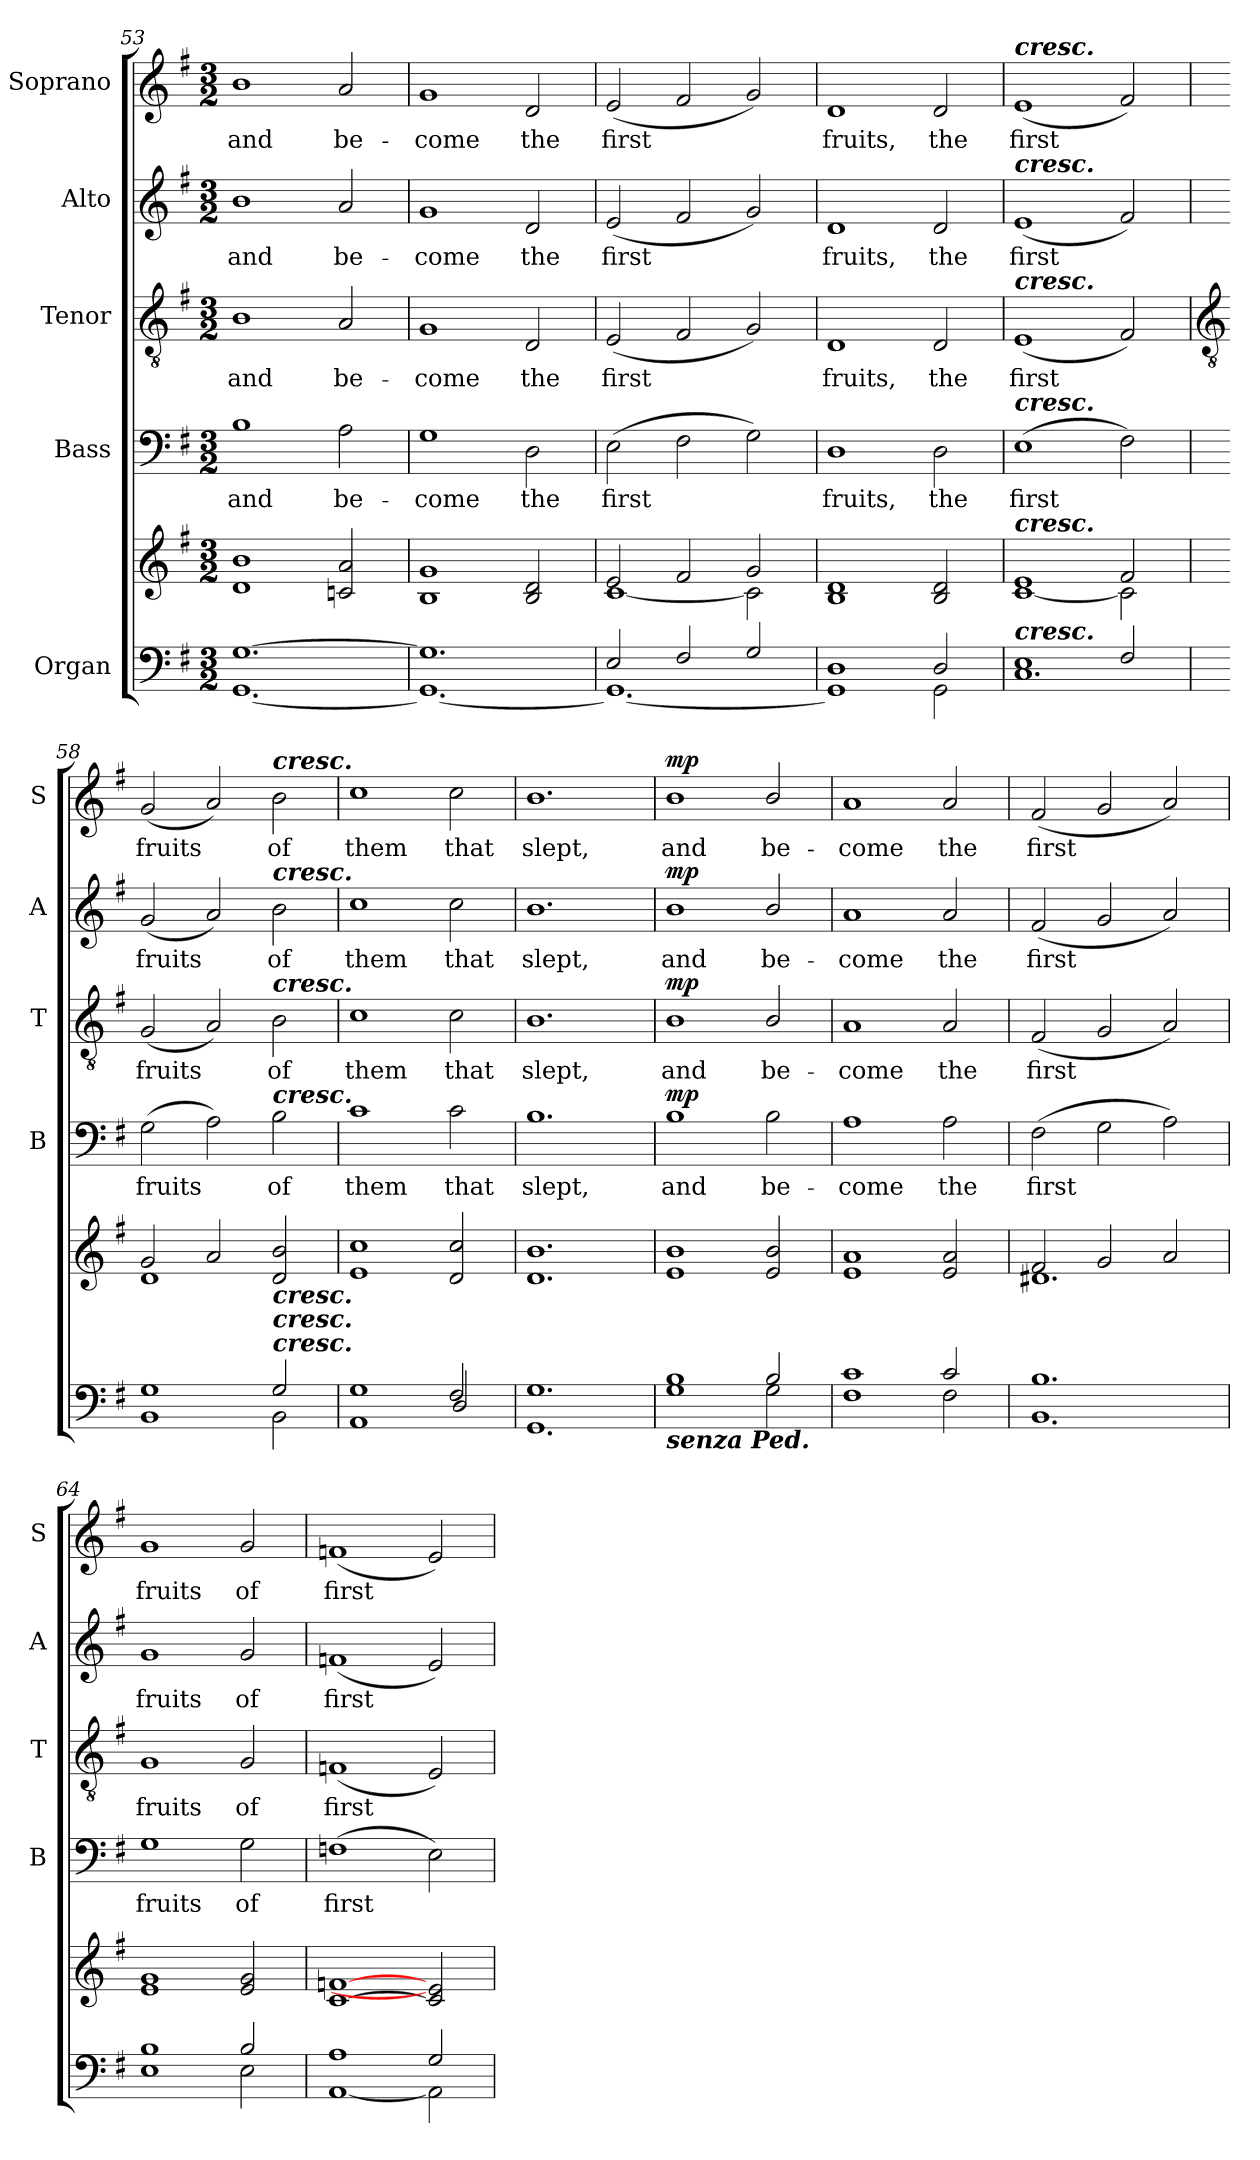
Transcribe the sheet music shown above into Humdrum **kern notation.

**kern	**kern	**dynam	**kern	**text	**dynam	**kern	**text	**dynam	**kern	**text	**dynam	**kern	**text	**dynam
*part5	*part5	*part5	*part4	*part4	*part4	*part3	*part3	*part3	*part2	*part2	*part2	*part1	*part1	*part1
*staff6	*staff5	*staff5/6	*staff4	*staff4	*staff4	*staff3	*staff3	*staff3	*staff2	*staff2	*staff2	*staff1	*staff1	*staff1
*I"Organ	*	*	*I"Bass	*	*	*I"Tenor	*	*	*I"Alto	*	*	*I"Soprano	*	*
*	*	*	*I'B	*	*	*I'T	*	*	*I'A	*	*	*I'S	*	*
*clefF4	*clefG2	*	*clefF4	*	*	*clefGv2	*	*	*clefG2	*	*	*clefG2	*	*
*k[f#]	*k[f#]	*	*k[f#]	*	*	*k[f#]	*	*	*k[f#]	*	*	*k[f#]	*	*
*G:	*G:	*	*G:	*	*	*G:	*	*	*G:	*	*	*G:	*	*
*M3/2	*M3/2	*	*M3/2	*	*	*M3/2	*	*	*M3/2	*	*	*M3/2	*	*
=53	=53	=53	=53	=53	=53	=53	=53	=53	=53	=53	=53	=53	=53	=53
*^	*^	*	*	*	*	*	*	*	*	*	*	*	*	*
!	!	!	!LO:N:vis=1	!	!	!LO:LY:b	!	!	!LO:LY:b	!	!	!LO:LY:b	!	!	!LO:LY:b	!
[1.G/	[1.GG\	1d/ 1b/	1.ryy	.	1B	and	.	1B	and	.	1b	and	.	1b	and	.
!	!	!	!	!	!	!LO:LY:b	!	!	!LO:LY:b	!	!	!LO:LY:b	!	!	!LO:LY:b	!
.	.	2cn/ 2a/	.	.	2A	be-	.	2A	be-	.	2a	be-	.	2a	be-	.
=54	=54	=54	=54	=54	=54	=54	=54	=54	=54	=54	=54	=54	=54	=54	=54	=54
!	!	!	!LO:N:vis=1	!	!	!LO:LY:b	!	!	!LO:LY:b	!	!	!LO:LY:b	!	!	!LO:LY:b	!
1.G/]	1.GG\_	1B/ 1g/	1.ryy	.	1G	-come	.	1G	-come	.	1g	-come	.	1g	-come	.
!	!	!	!	!	!	!LO:LY:b	!	!	!LO:LY:b	!	!	!LO:LY:b	!	!	!LO:LY:b	!
.	.	2B/ 2d/	.	.	2D	the	.	2D	the	.	2d	the	.	2d	the	.
=55	=55	=55	=55	=55	=55	=55	=55	=55	=55	=55	=55	=55	=55	=55	=55	=55
!	!	!	!	!	!	!LO:LY:b	!	!	!LO:LY:b	!	!	!LO:LY:b	!	!	!LO:LY:b	!
2E/	1.GG\_	2e/	[1c\	.	(>2E	first	.	(<2E	first	.	(<2e	first	.	(<2e	first	.
2F#/	.	2f#/	.	.	2F#	.	.	2F#	.	.	2f#	.	.	2f#	.	.
2G/	.	2g/	2c\]	.	2G)	.	.	2G)	.	.	2g)	.	.	2g)	.	.
=56	=56	=56	=56	=56	=56	=56	=56	=56	=56	=56	=56	=56	=56	=56	=56	=56
!	!	!	!LO:N:vis=1	!	!	!LO:LY:b	!	!	!LO:LY:b	!	!	!LO:LY:b	!	!	!LO:LY:b	!
1D/	1GG\]	1B/ 1d/	1.ryy	.	1D	fruits,	.	1D	fruits,	.	1d	fruits,	.	1d	fruits,	.
!	!	!	!	!	!	!LO:LY:b	!	!	!LO:LY:b	!	!	!LO:LY:b	!	!	!LO:LY:b	!
2D/	2GG\	2B/ 2d/	.	.	2D	the	.	2D	the	.	2d	the	.	2d	the	.
=57	=57	=57	=57	=57	=57	=57	=57	=57	=57	=57	=57	=57	=57	=57	=57	=57
!	!	!	!	!	!	!	!	!	!	!	!	!	!	!LO:TX:a:Bi:t=cresc.	!	!
!	!	!	!	!	!	!	!	!	!	!	!LO:TX:a:Bi:t=cresc.	!	!	!	!	!
!	!	!	!	!	!	!	!	!LO:TX:a:Bi:t=cresc.	!	!	!	!	!	!	!	!
!	!	!	!	!	!LO:TX:a:Bi:t=cresc.	!	!	!	!	!	!	!	!	!	!	!
!	!	!LO:TX:a:Bi:t=cresc.	!	!	!	!	!	!	!	!	!	!	!	!	!	!
!LO:TX:a:Bi:t=cresc.	!	!	!	!	!	!	!	!	!	!	!	!	!	!	!	!
!	!	!	!	!	!	!LO:LY:b	!	!	!LO:LY:b	!	!	!LO:LY:b	!	!	!LO:LY:b	!
1E/	1.C\	1e/	[1c\	.	(>1E	first	.	(<1E	first	.	(<1e	first	.	(<1e	first	.
2F#/	.	2f#/	2c\]	.	2F#)	.	.	2F#)	.	.	2f#)	.	.	2f#)	.	.
!!LO:LB:g=z
=58	=58	=58	=58	=58	=58	=58	=58	=58	=58	=58	=58	=58	=58	=58	=58	=58
*	*	*	*	*	*	*	*	*clefGv2	*	*	*	*	*	*	*	*
!	!	!	!	!	!	!LO:LY:b	!	!	!LO:LY:b	!	!	!LO:LY:b	!	!	!LO:LY:b	!
1G/	1BB\	2g/	1d\	.	(>2G	fruits	.	(<2G	fruits	.	(<2g	fruits	.	(<2g	fruits	.
.	.	2a/	.	.	2A)	.	.	2A)	.	.	2a)	.	.	2a)	.	.
!	!	!	!	!	!	!	!	!	!	!	!	!	!	!LO:TX:a:Bi:t=cresc.	!	!
!	!	!	!	!	!	!	!	!	!	!	!LO:TX:a:Bi:t=cresc.	!	!	!	!	!
!	!	!	!	!	!	!	!	!LO:TX:a:Bi:t=cresc.	!	!	!	!	!	!	!	!
!	!	!	!	!	!LO:TX:a:Bi:t=cresc.	!	!	!	!	!	!	!	!	!	!	!
!	!	!LO:TX:b:Bi:t=cresc.	!	!	!	!	!	!	!	!	!	!	!	!	!	!
!LO:TX:a:Bi:t=cresc.	!	!	!	!	!	!	!	!	!	!	!	!	!	!	!	!
!LO:TX:a:Bi:t=cresc.	!	!	!	!	!	!	!	!	!	!	!	!	!	!	!	!
!	!	!	!	!	!	!LO:LY:b	!	!	!LO:LY:b	!	!	!LO:LY:b	!	!	!LO:LY:b	!
2G/	2BB\	2d/ 2b/	2ryy	.	2B	of	.	2B	of	.	2b	of	.	2b	of	.
=59	=59	=59	=59	=59	=59	=59	=59	=59	=59	=59	=59	=59	=59	=59	=59	=59
!	!	!	!LO:N:vis=1	!	!	!LO:LY:b	!	!	!LO:LY:b	!	!	!LO:LY:b	!	!	!LO:LY:b	!
1G/	1AA\	1e/ 1cc/	1.ryy	.	1c	them	.	1c	them	.	1cc	them	.	1cc	them	.
!	!	!	!	!	!	!LO:LY:b	!	!	!LO:LY:b	!	!	!LO:LY:b	!	!	!LO:LY:b	!
2F#/	2D/	2d/ 2cc/	.	.	2c	that	.	2c	that	.	2cc	that	.	2cc	that	.
=60	=60	=60	=60	=60	=60	=60	=60	=60	=60	=60	=60	=60	=60	=60	=60	=60
!	!	!	!LO:N:vis=1	!	!	!LO:LY:b	!	!	!LO:LY:b	!	!	!LO:LY:b	!	!	!LO:LY:b	!
1.G/	1.GG\	1.d/ 1.b/	1.ryy	.	1.B	slept,	.	1.B	slept,	.	1.b	slept,	.	1.b	slept,	.
=61	=61	=61	=61	=61	=61	=61	=61	=61	=61	=61	=61	=61	=61	=61	=61	=61
!LO:TX:b:Bi:t=senza Ped.	!	!	!	!	!	!	!	!	!	!	!	!	!	!	!	!
!	!	!	!LO:N:vis=1	!LO:DY:b=2	!	!LO:LY:b	!	!	!LO:LY:b	!	!	!LO:LY:b	!	!	!LO:LY:b	!
!	!	!	!	!LO:DY:n=1:b=2	!	!	!	!	!	!	!	!	!	!	!	!
!	!	!	!	!LO:DY:n=2:b	!	!	!LO:DY:b	!	!	!LO:DY:b	!	!	!LO:DY:b	!	!	!LO:DY:b
1B/	1G\	1e/ 1b/	1.ryy	mp mp mp	1B	and	mp	1B	and	mp	1b	and	mp	1b	and	mp
!	!	!	!	!	!	!LO:LY:b	!	!	!LO:LY:b	!	!	!LO:LY:b	!	!	!LO:LY:b	!
2B/	2G\	2e/ 2b/	.	.	2B\	be-	.	2B/	be-	.	2b/	be-	.	2b/	be-	.
=62	=62	=62	=62	=62	=62	=62	=62	=62	=62	=62	=62	=62	=62	=62	=62	=62
!	!	!	!LO:N:vis=1	!	!	!LO:LY:b	!	!	!LO:LY:b	!	!	!LO:LY:b	!	!	!LO:LY:b	!
1c/	1F#\	1e/ 1a/	1.ryy	.	1A	-come	.	1A	-come	.	1a	-come	.	1a	-come	.
!	!	!	!	!	!	!LO:LY:b	!	!	!LO:LY:b	!	!	!LO:LY:b	!	!	!LO:LY:b	!
2c/	2F#\	2e/ 2a/	.	.	2A	the	.	2A	the	.	2a	the	.	2a	the	.
=63	=63	=63	=63	=63	=63	=63	=63	=63	=63	=63	=63	=63	=63	=63	=63	=63
!	!	!	!	!	!	!LO:LY:b	!	!	!LO:LY:b	!	!	!LO:LY:b	!	!	!LO:LY:b	!
1.B/	1.BB\	2f#/	1.d#X\	.	(>2F#	first	.	(<2F#	first	.	(<2f#	first	.	(<2f#	first	.
.	.	2g/	.	.	2G	.	.	2G	.	.	2g	.	.	2g	.	.
.	.	2a/	.	.	2A)	.	.	2A)	.	.	2a)	.	.	2a)	.	.
=64	=64	=64	=64	=64	=64	=64	=64	=64	=64	=64	=64	=64	=64	=64	=64	=64
!	!	!	!LO:N:vis=1	!	!	!LO:LY:b	!	!	!LO:LY:b	!	!	!LO:LY:b	!	!	!LO:LY:b	!
1B/	1E\	1e/ 1g/	1.ryy	.	1G	fruits	.	1G	fruits	.	1g	fruits	.	1g	fruits	.
!	!	!	!	!	!	!LO:LY:b	!	!	!LO:LY:b	!	!	!LO:LY:b	!	!	!LO:LY:b	!
2B/	2E\	2e/ 2g/	.	.	2G	of	.	2G	of	.	2g	of	.	2g	of	.
=65	=65	=65	=65	=65	=65	=65	=65	=65	=65	=65	=65	=65	=65	=65	=65	=65
!	!	!	!LO:N:vis=1	!	!	!LO:LY:b	!	!	!LO:LY:b	!	!	!LO:LY:b	!	!	!LO:LY:b	!
1A/	[1AA\	[1c/ [1fn/	1.ryy	.	(>1Fn	first	.	(<1Fn	first	.	(<1fn	first	.	(<1fn	first	.
2G/	2AA\]	2c/] 2e/]	.	.	2E)	.	.	2E)	.	.	2e)	.	.	2e)	.	.
*v	*v	*	*	*	*	*	*	*	*	*	*	*	*	*	*	*
*	*v	*v	*	*	*	*	*	*	*	*	*	*	*	*	*
=	=	=	=	=	=	=	=	=	=	=	=	=	=	=
*-	*-	*-	*-	*-	*-	*-	*-	*-	*-	*-	*-	*-	*-	*-
